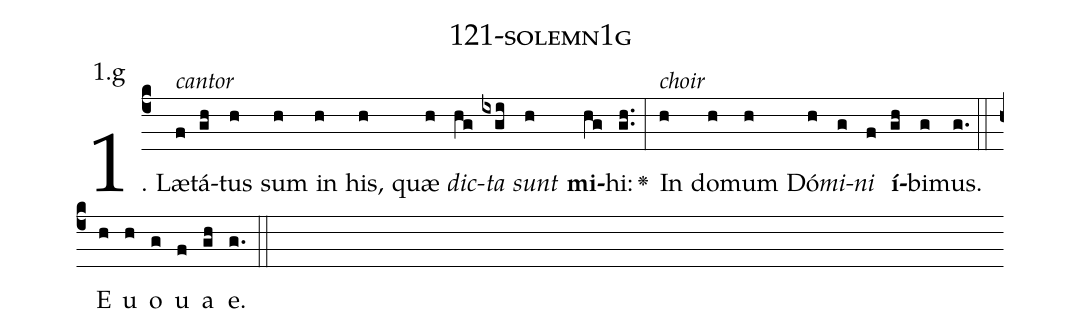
name: 121-solemn1g;
annotation: 1.g;
%%
(c4)<alt>cantor</alt>1. Læ(f)tá(gh)tus(h) sum(h) in(h) his,(h) quæ(h) <i>dic</i>(hg)<i>ta</i>(ixgi) <i>sunt</i>(h) <b>mi</b>(hg)hi:(gh..) <v>\greheightstar</v>(:)<alt>choir</alt> In(h) do(h)mum(h) Dó(h)<i>mi</i>(g)<i>ni</i>(f) <b>í</b>(gh)bi(g)mus.(g.) (::) E(h) u(h) o(g) u(f) a(gh) e.(g.) (::)
